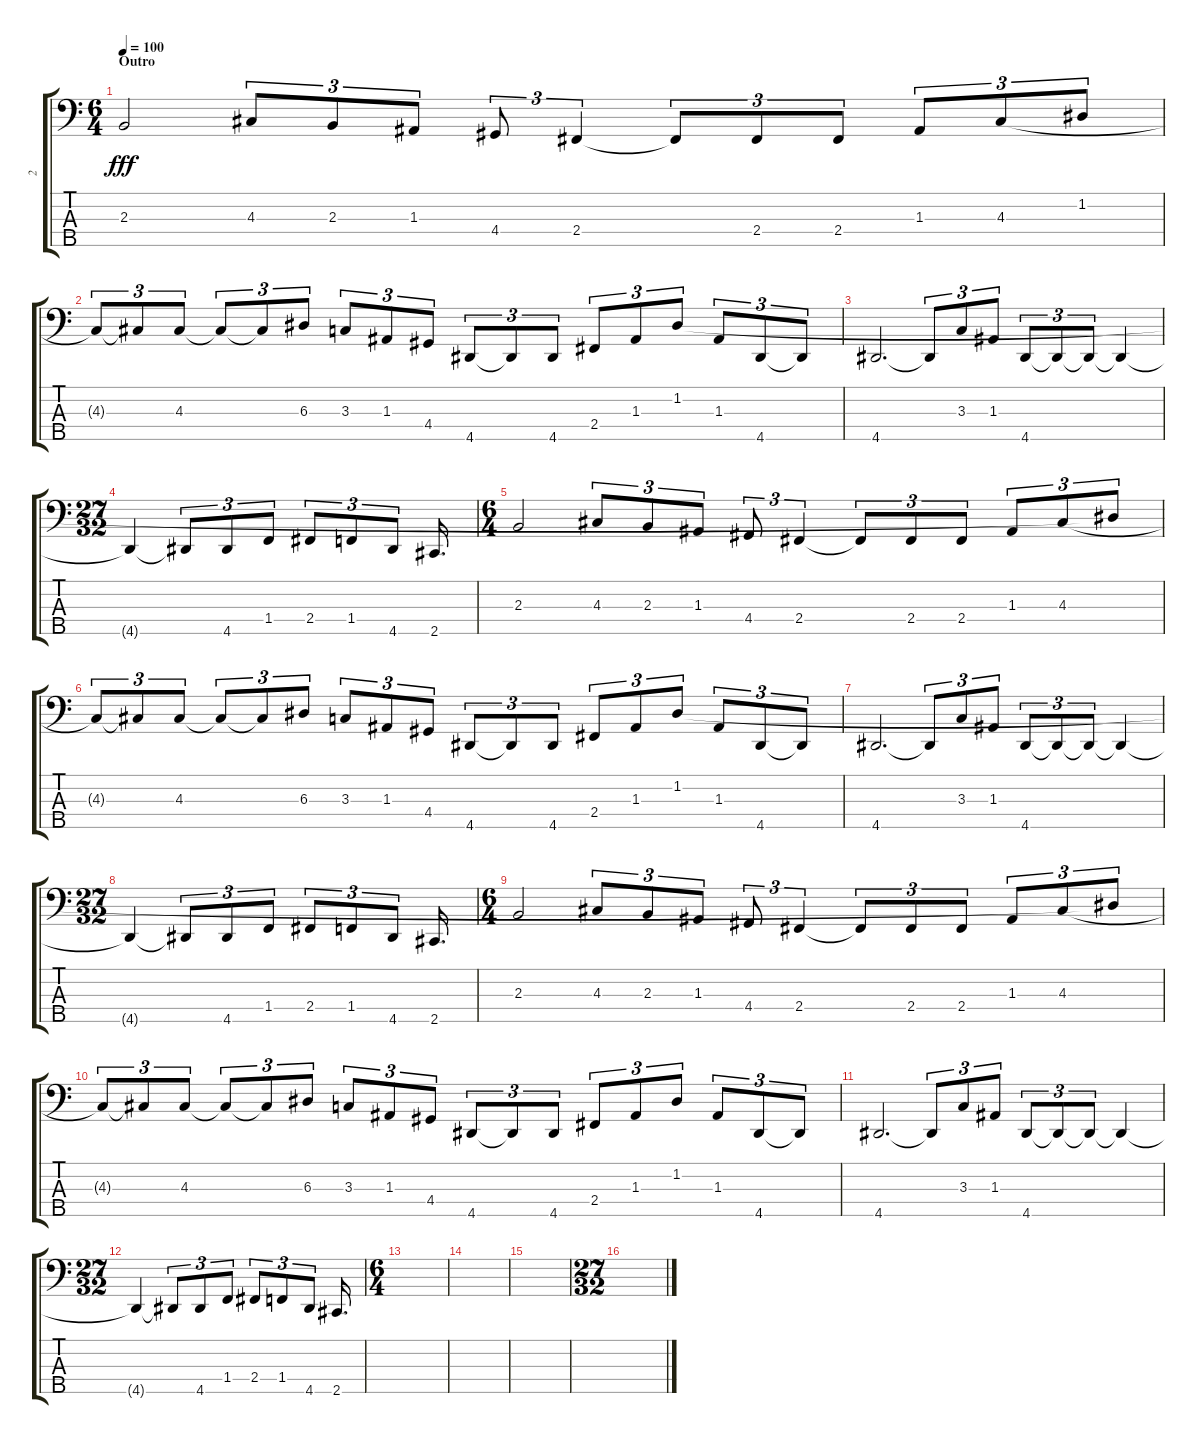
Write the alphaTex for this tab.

\track ("2" "2") {instrument electricbassfinger}
\staff {score tabs}
\tuning (G2 D2 A1 E1 B0) {hide}
\ts (6 4)
\section ("" "Outro")
\tempo 100
\clef f4
\ks c
2.3.2{dy fff} 4.3.8{tu (3 2)} 2.3.8{tu (3 2)} 1.3.8{tu (3 2)} 4.4.8{tu (3 2)} 2.4.4{tu (3 2)} 2.4{t}.8{tu (3 2)} 2.4.8{tu (3 2)} 2.4.8{tu (3 2)} 1.3.8{tu (3 2)} 4.3.8{tu (3 2)} 1.2{t}.8{tu (3 2)} |
4.3{t}.8{tu (3 2)} 4.3{t}.8{tu (3 2)} 4.3.8{tu (3 2)} 4.3{t}.8{tu (3 2)} 4.3{t}.8{tu (3 2)} 6.3.8{tu (3 2)} 3.3.8{tu (3 2)} 1.3.8{tu (3 2)} 4.4.8{tu (3 2)} 4.5.8{tu (3 2)} 4.5{t}.8{tu (3 2)} 4.5.8{tu (3 2)} 2.4.8{tu (3 2)} 1.3.8{tu (3 2)} 1.2.8{tu (3 2)} 1.3.8{tu (3 2)} 4.5.8{tu (3 2)} 4.5{t}.8{tu (3 2)} |
4.5.2{d} 4.5{t}.8{tu (3 2)} 3.3.8{tu (3 2)} 1.3.8{tu (3 2)} 4.5.8{tu (3 2)} 4.5{t}.8{tu (3 2)} 4.5{t}.8{tu (3 2)} 4.5{t}.4 |
\ts (27 32)
4.5{t}.4 4.5{t}.8{tu (3 2)} 4.5.8{tu (3 2)} 1.4.8{tu (3 2)} 2.4.8{tu (3 2)} 1.4.8{tu (3 2)} 4.5.8{tu (3 2)} 2.5.16{d} |
\ts (6 4)
2.3.2 4.3.8{tu (3 2)} 2.3.8{tu (3 2)} 1.3.8{tu (3 2)} 4.4.8{tu (3 2)} 2.4.4{tu (3 2)} 2.4{t}.8{tu (3 2)} 2.4.8{tu (3 2)} 2.4.8{tu (3 2)} 1.3.8{tu (3 2)} 4.3.8{tu (3 2)} 1.2{t}.8{tu (3 2)} |
4.3{t}.8{tu (3 2)} 4.3{t}.8{tu (3 2)} 4.3.8{tu (3 2)} 4.3{t}.8{tu (3 2)} 4.3{t}.8{tu (3 2)} 6.3.8{tu (3 2)} 3.3.8{tu (3 2)} 1.3.8{tu (3 2)} 4.4.8{tu (3 2)} 4.5.8{tu (3 2)} 4.5{t}.8{tu (3 2)} 4.5.8{tu (3 2)} 2.4.8{tu (3 2)} 1.3.8{tu (3 2)} 1.2.8{tu (3 2)} 1.3.8{tu (3 2)} 4.5.8{tu (3 2)} 4.5{t}.8{tu (3 2)} |
4.5.2{d} 4.5{t}.8{tu (3 2)} 3.3.8{tu (3 2)} 1.3.8{tu (3 2)} 4.5.8{tu (3 2)} 4.5{t}.8{tu (3 2)} 4.5{t}.8{tu (3 2)} 4.5{t}.4 |
\ts (27 32)
4.5{t}.4 4.5{t}.8{tu (3 2)} 4.5.8{tu (3 2)} 1.4.8{tu (3 2)} 2.4.8{tu (3 2)} 1.4.8{tu (3 2)} 4.5.8{tu (3 2)} 2.5.16{d} |
\ts (6 4)
2.3.2 4.3.8{tu (3 2)} 2.3.8{tu (3 2)} 1.3.8{tu (3 2)} 4.4.8{tu (3 2)} 2.4.4{tu (3 2)} 2.4{t}.8{tu (3 2)} 2.4.8{tu (3 2)} 2.4.8{tu (3 2)} 1.3.8{tu (3 2)} 4.3.8{tu (3 2)} 1.2{t}.8{tu (3 2)} |
4.3{t}.8{tu (3 2) volume 0 balance 8} 4.3{t}.8{tu (3 2)} 4.3.8{tu (3 2)} 4.3{t}.8{tu (3 2)} 4.3{t}.8{tu (3 2)} 6.3.8{tu (3 2)} 3.3.8{tu (3 2)} 1.3.8{tu (3 2)} 4.4.8{tu (3 2)} 4.5.8{tu (3 2)} 4.5{t}.8{tu (3 2)} 4.5.8{tu (3 2)} 2.4.8{tu (3 2)} 1.3.8{tu (3 2)} 1.2.8{tu (3 2)} 1.3.8{tu (3 2)} 4.5.8{tu (3 2)} 4.5{t}.8{tu (3 2)} |
4.5.2{d} 4.5{t}.8{tu (3 2)} 3.3.8{tu (3 2)} 1.3.8{tu (3 2)} 4.5.8{tu (3 2)} 4.5{t}.8{tu (3 2)} 4.5{t}.8{tu (3 2)} 4.5{t}.4 |
\ts (27 32)
4.5{t}.4 4.5{t}.8{tu (3 2)} 4.5.8{tu (3 2)} 1.4.8{tu (3 2)} 2.4.8{tu (3 2)} 1.4.8{tu (3 2)} 4.5.8{tu (3 2)} 2.5.16{d} |
\ts (6 4)
|
|
|
\ts (27 32)
